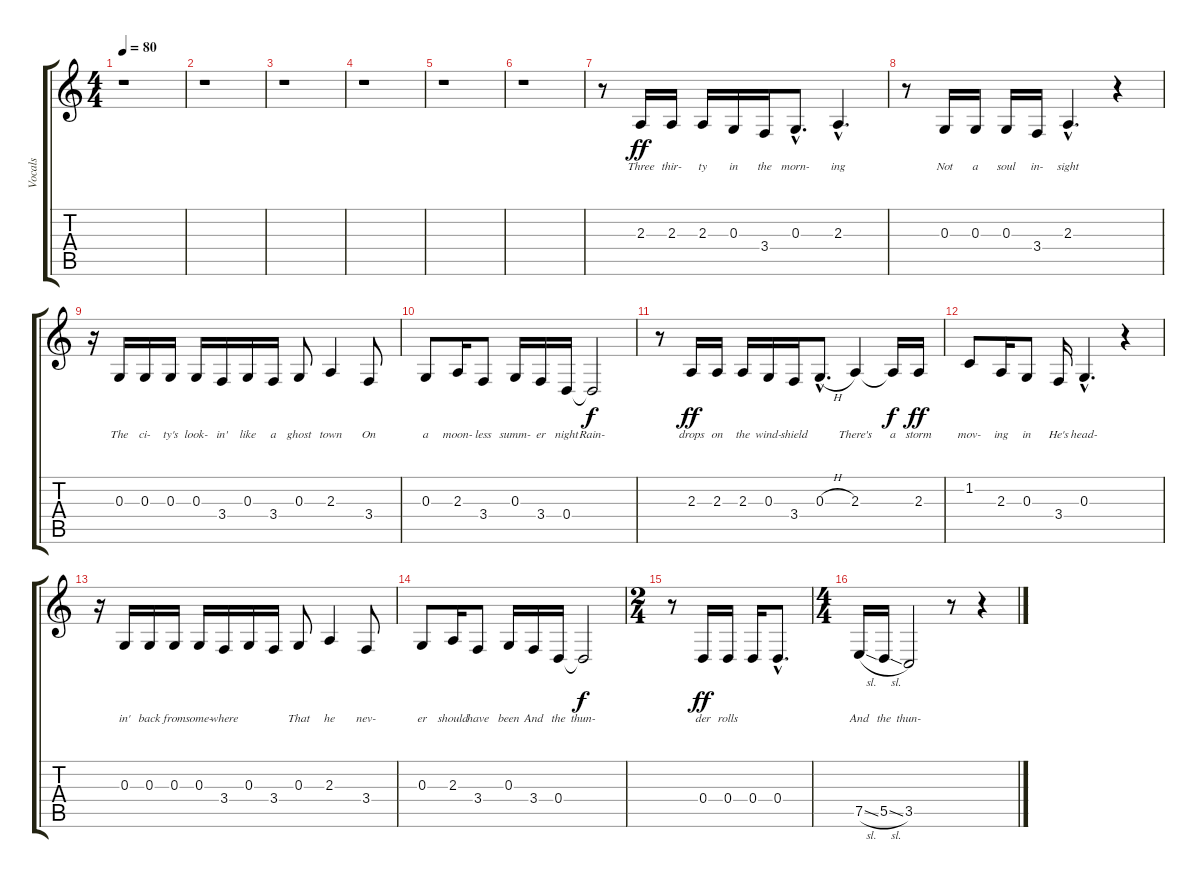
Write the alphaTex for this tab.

\track ("Vocals" "Vocals") {instrument lead6voice}
\staff {score tabs}
\tuning (E4 B3 G3 D3 A2 E2) {hide}
\ts (4 4)
\tempo 80
\clef g2
\ks c
r.1{dy ff instrument lead6voice} |
r.1 |
r.1 |
r.1 |
r.1 |
r.1 |
r.8 2.3.16{lyrics (0 "Three") lyrics (1 "") lyrics (2 "") lyrics (3 "") lyrics (4 "")} 2.3.16{lyrics (0 "thir-") lyrics (1 "") lyrics (2 "") lyrics (3 "") lyrics (4 "")} 2.3.16{lyrics (0 "ty") lyrics (1 "") lyrics (2 "") lyrics (3 "") lyrics (4 "")} 0.3.16{lyrics (0 "in") lyrics (1 "") lyrics (2 "") lyrics (3 "") lyrics (4 "")} 3.4.16{lyrics (0 "the") lyrics (1 "") lyrics (2 "") lyrics (3 "") lyrics (4 "")} 0.3{hac}.8{d lyrics (0 "morn-") lyrics (1 "") lyrics (2 "") lyrics (3 "") lyrics (4 "")} 2.3{hac}.4{d lyrics (0 "ing") lyrics (1 "") lyrics (2 "") lyrics (3 "") lyrics (4 "")} |
r.8 0.3.16{lyrics (0 "Not") lyrics (1 "") lyrics (2 "") lyrics (3 "") lyrics (4 "")} 0.3.16{lyrics (0 "a") lyrics (1 "") lyrics (2 "") lyrics (3 "") lyrics (4 "")} 0.3.16{lyrics (0 "soul") lyrics (1 "") lyrics (2 "") lyrics (3 "") lyrics (4 "")} 3.4.16{lyrics (0 "in-") lyrics (1 "") lyrics (2 "") lyrics (3 "") lyrics (4 "")} 2.3{hac}.4{d lyrics (0 "sight") lyrics (1 "") lyrics (2 "") lyrics (3 "") lyrics (4 "")} r.4 |
r.16 0.3.16{lyrics (0 "The") lyrics (1 "") lyrics (2 "") lyrics (3 "") lyrics (4 "")} 0.3.16{lyrics (0 "ci-") lyrics (1 "") lyrics (2 "") lyrics (3 "") lyrics (4 "")} 0.3.16{lyrics (0 "ty's") lyrics (1 "") lyrics (2 "") lyrics (3 "") lyrics (4 "")} 0.3.16{lyrics (0 "look-") lyrics (1 "") lyrics (2 "") lyrics (3 "") lyrics (4 "")} 3.4.16{lyrics (0 "in'") lyrics (1 "") lyrics (2 "") lyrics (3 "") lyrics (4 "")} 0.3.16{lyrics (0 "like") lyrics (1 "") lyrics (2 "") lyrics (3 "") lyrics (4 "")} 3.4.16{lyrics (0 "a") lyrics (1 "") lyrics (2 "") lyrics (3 "") lyrics (4 "")} 0.3.8{lyrics (0 "ghost") lyrics (1 "") lyrics (2 "") lyrics (3 "") lyrics (4 "")} 2.3.4{lyrics (0 "town") lyrics (1 "") lyrics (2 "") lyrics (3 "") lyrics (4 "")} 3.4.8{lyrics (0 "On") lyrics (1 "") lyrics (2 "") lyrics (3 "") lyrics (4 "")} |
0.3.8{lyrics (0 "a") lyrics (1 "") lyrics (2 "") lyrics (3 "") lyrics (4 "")} 2.3.16{lyrics (0 "moon-") lyrics (1 "") lyrics (2 "") lyrics (3 "") lyrics (4 "")} 3.4.8{lyrics (0 "less") lyrics (1 "") lyrics (2 "") lyrics (3 "") lyrics (4 "")} 0.3.16{lyrics (0 "summ-") lyrics (1 "") lyrics (2 "") lyrics (3 "") lyrics (4 "")} 3.4.16{lyrics (0 "er") lyrics (1 "") lyrics (2 "") lyrics (3 "") lyrics (4 "")} 0.4.16{lyrics (0 "night") lyrics (1 "") lyrics (2 "") lyrics (3 "") lyrics (4 "")} 0.4{t}.2{lyrics (0 "Rain-") lyrics (1 "") lyrics (2 "") lyrics (3 "") lyrics (4 "") dy f} |
r.8 2.3.16{lyrics (0 "drops") lyrics (1 "") lyrics (2 "") lyrics (3 "") lyrics (4 "") dy ff} 2.3.16{lyrics (0 "on") lyrics (1 "") lyrics (2 "") lyrics (3 "") lyrics (4 "")} 2.3.16{lyrics (0 "the") lyrics (1 "") lyrics (2 "") lyrics (3 "") lyrics (4 "")} 0.3.16{lyrics (0 "wind-") lyrics (1 "") lyrics (2 "") lyrics (3 "") lyrics (4 "")} 3.4.16{lyrics (0 "shield") lyrics (1 "") lyrics (2 "") lyrics (3 "") lyrics (4 "")} 0.3{h hac}.8{d lyrics (0 "") lyrics (1 "") lyrics (2 "") lyrics (3 "") lyrics (4 "")} 2.3.4{lyrics (0 "There's") lyrics (1 "") lyrics (2 "") lyrics (3 "") lyrics (4 "")} 2.3{t}.16{lyrics (0 "a") lyrics (1 "") lyrics (2 "") lyrics (3 "") lyrics (4 "") dy f} 2.3.16{lyrics (0 "storm") lyrics (1 "") lyrics (2 "") lyrics (3 "") lyrics (4 "") dy ff} |
1.2.8{lyrics (0 "mov-") lyrics (1 "") lyrics (2 "") lyrics (3 "") lyrics (4 "")} 2.3.16{lyrics (0 "ing") lyrics (1 "") lyrics (2 "") lyrics (3 "") lyrics (4 "")} 0.3.8{lyrics (0 "in") lyrics (1 "") lyrics (2 "") lyrics (3 "") lyrics (4 "")} 3.4.16{lyrics (0 "He's") lyrics (1 "") lyrics (2 "") lyrics (3 "") lyrics (4 "")} 0.3{hac}.4{d lyrics (0 "head-") lyrics (1 "") lyrics (2 "") lyrics (3 "") lyrics (4 "")} r.4 |
r.16 0.3.16{lyrics (0 "in'") lyrics (1 "") lyrics (2 "") lyrics (3 "") lyrics (4 "")} 0.3.16{lyrics (0 "back") lyrics (1 "") lyrics (2 "") lyrics (3 "") lyrics (4 "")} 0.3.16{lyrics (0 "from") lyrics (1 "") lyrics (2 "") lyrics (3 "") lyrics (4 "")} 0.3.16{lyrics (0 "some-") lyrics (1 "") lyrics (2 "") lyrics (3 "") lyrics (4 "")} 3.4.16{lyrics (0 "where") lyrics (1 "") lyrics (2 "") lyrics (3 "") lyrics (4 "")} 0.3.16{lyrics (0 "") lyrics (1 "") lyrics (2 "") lyrics (3 "") lyrics (4 "")} 3.4.16{lyrics (0 "") lyrics (1 "") lyrics (2 "") lyrics (3 "") lyrics (4 "")} 0.3.8{lyrics (0 "That") lyrics (1 "") lyrics (2 "") lyrics (3 "") lyrics (4 "")} 2.3.4{lyrics (0 "he") lyrics (1 "") lyrics (2 "") lyrics (3 "") lyrics (4 "")} 3.4.8{lyrics (0 "nev-") lyrics (1 "") lyrics (2 "") lyrics (3 "") lyrics (4 "")} |
0.3.8{lyrics (0 "er") lyrics (1 "") lyrics (2 "") lyrics (3 "") lyrics (4 "")} 2.3.16{lyrics (0 "should") lyrics (1 "") lyrics (2 "") lyrics (3 "") lyrics (4 "")} 3.4.8{lyrics (0 "have") lyrics (1 "") lyrics (2 "") lyrics (3 "") lyrics (4 "")} 0.3.16{lyrics (0 "been") lyrics (1 "") lyrics (2 "") lyrics (3 "") lyrics (4 "")} 3.4.16{lyrics (0 "And") lyrics (1 "") lyrics (2 "") lyrics (3 "") lyrics (4 "")} 0.4.16{lyrics (0 "the") lyrics (1 "") lyrics (2 "") lyrics (3 "") lyrics (4 "")} 0.4{t}.2{lyrics (0 "thun-") lyrics (1 "") lyrics (2 "") lyrics (3 "") lyrics (4 "") dy f} |
\ts (2 4)
r.8 0.4.16{lyrics (0 "der") lyrics (1 "") lyrics (2 "") lyrics (3 "") lyrics (4 "") dy ff} 0.4.16{lyrics (0 "rolls") lyrics (1 "") lyrics (2 "") lyrics (3 "") lyrics (4 "")} 0.4.16{lyrics (0 "") lyrics (1 "") lyrics (2 "") lyrics (3 "") lyrics (4 "")} 0.4{hac}.8{d lyrics (0 "") lyrics (1 "") lyrics (2 "") lyrics (3 "") lyrics (4 "")} |
\ts (4 4)
7.5{sl}.16{lyrics (0 "And") lyrics (1 "") lyrics (2 "") lyrics (3 "") lyrics (4 "")} 5.5{sl}.16{lyrics (0 "the") lyrics (1 "") lyrics (2 "") lyrics (3 "") lyrics (4 "")} 3.5.2{lyrics (0 "thun-") lyrics (1 "") lyrics (2 "") lyrics (3 "") lyrics (4 "")} r.8 r.4
